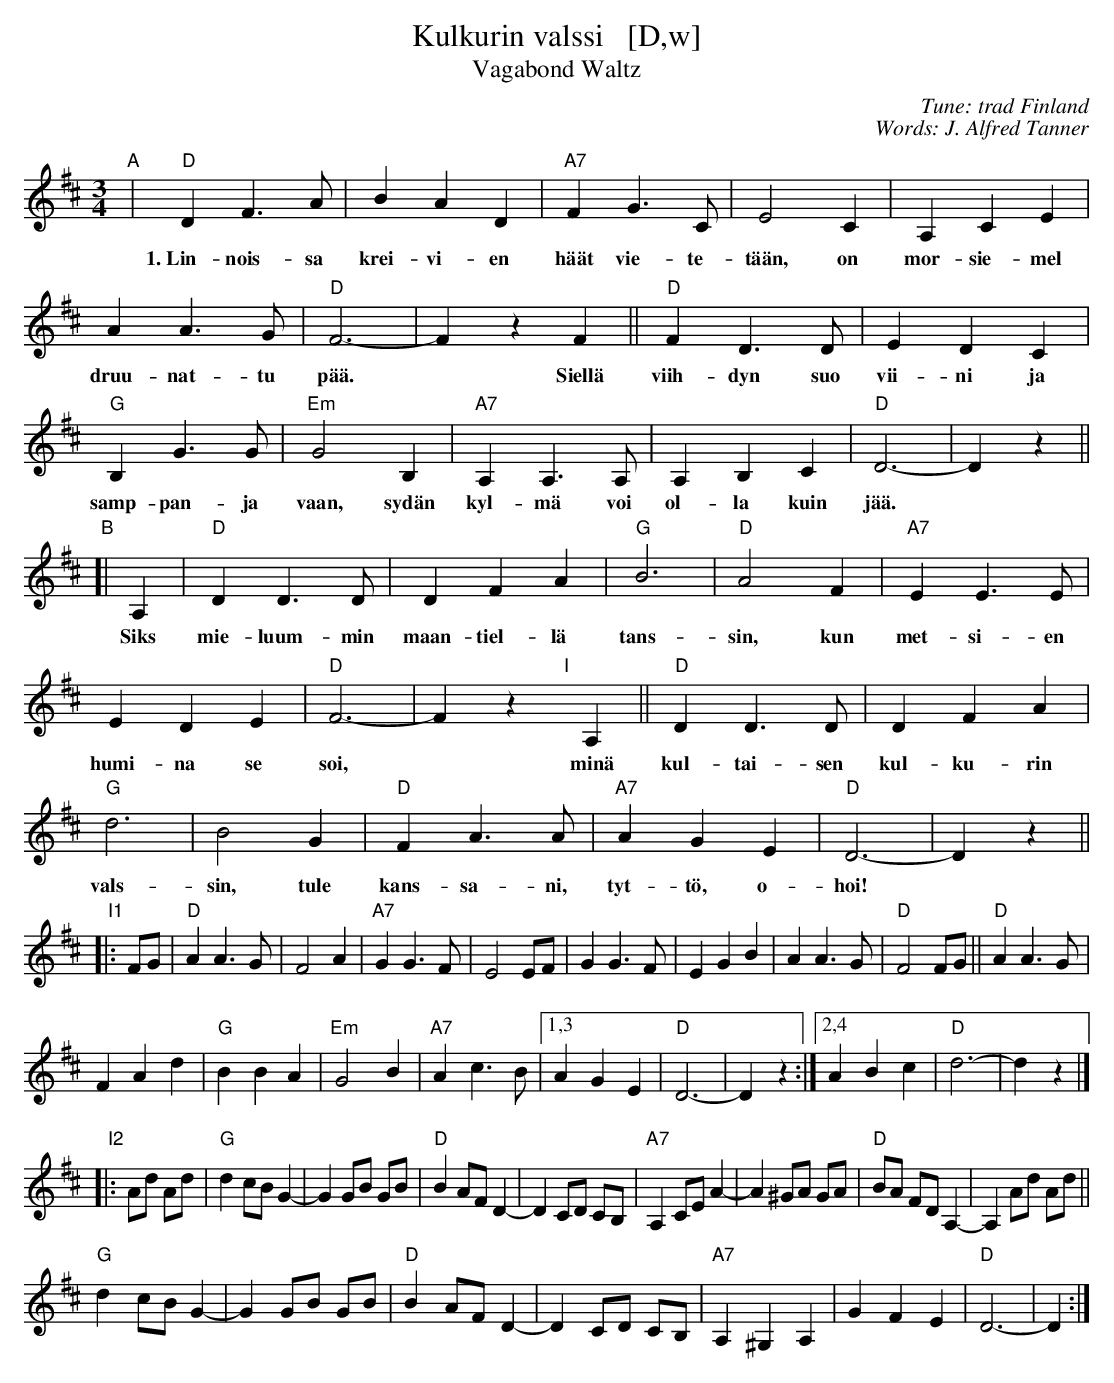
X:1
T: Kulkurin valssi   [D,w]
T: Vagabond Waltz
C: Tune: trad Finland
C: Words: J. Alfred Tanner
M: 3/4
L: 1/4
K: D
"A"| \
"D"DF>A | BAD | "A7"FG>C | E2C | A,CE |
w: 1.~Lin-nois-sa krei-vi-en häät vie-te-tään, on mor-sie-mel
AA>G | "D"F3- | FzF || "D"FD>D | EDC |
w: druu-nat-tu pää.* Siellä viih-dyn suo vii-ni ja
"G"B,G>G | "Em"G2B, | "A7"A,A,>A, | A,B,C | "D"D3- | Dz ||
w: samp-pan-ja vaan, sydän kyl-mä voi ol-la kuin jää.
"B"[| A, | "D"DD>D | DFA | "G"B3 | "D"A2F | "A7"EE>E |
w: Siks mie-luum-min maan-tiel-lä tans-sin, kun met-si-en
EDE | "D"F3- | Fz"I"[|]A, || "D"DD>D | DFA |
w: humi-na se soi,* minä kul-tai-sen kul-ku-rin
"G"d3 | B2G | "D"FA>A | "A7"AGE | "D"D3- | Dz ||
w: vals-sin, tule kans-sa-ni, tyt-tö, o-hoi!
"I1"\
|: F/G/ |\
"D"AA>G | F2A | "A7"GG>F | E2E/F/ | GG>F | EGB | AA>G | "D"F2F/G/ || "D"AA>G |
FAd | "G"BBA | "Em"G2B | "A7"Ac>B |1,3 AGE | "D"D3- | Dz :|2,4 ABc | "D"d3- | dz |]
"I2"\
|: A/d/ A/d/ |\
"G"dc/B/ G- | G G/B/ G/B/ | "D"B A/F/ D- | D C/D/ C/B,/ |\
"A7"A, C/E/ A- | A ^G/A/ G/A/ | "D"B/A/ F/D/ A,- | A, A/d/ A/d/ ||
"G"dc/B/ G- | G G/B/ G/B/ | "D"B A/F/ D- | D C/D/ C/B,/ |\
"A7"A, ^G, A, | GFE | "D"D3- | D :|
